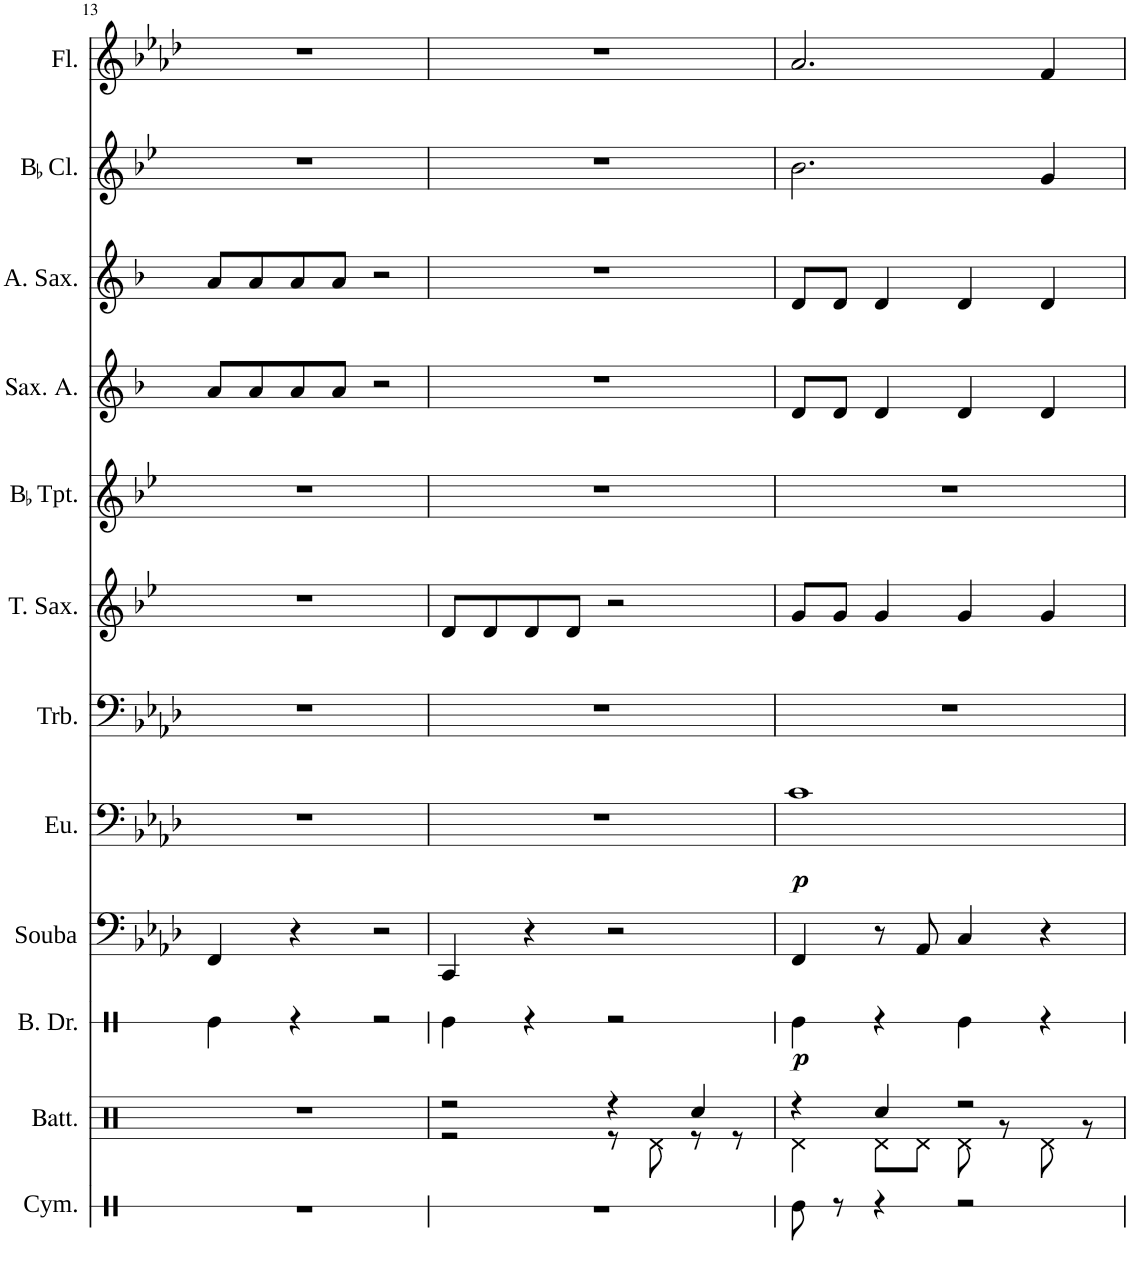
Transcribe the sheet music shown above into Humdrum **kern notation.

**kern	**kern	**dynam	**kern	**kern	**kern	**dynam	**kern	**kern	**kern	**kern	**kern	**kern	**kern
*part12	*part11	*part11	*part10	*part9	*part8	*part8	*part7	*part6	*part5	*part4	*part3	*part2	*part1
*staff12	*staff11	*staff11	*staff10	*staff9	*staff8	*staff8	*staff7	*staff6	*staff5	*staff4	*staff3	*staff2	*staff1
*I"Cymbal	*I"Batterie	*	*I"Bass Drum	*I"Souba	*I"Euphonium	*	*I"Trombone	*I"Tenor Saxophone	*I"BaccidentalFlat Trumpet	*I"Saxophone Alto	*I"Alto Saxophone	*I"BaccidentalFlat Clarinet	*I"Flute
*I'Cym.	*I'Batt.	*	*I'B. Dr.	*I'Souba	*I'Eu.	*	*I'Trb.	*I'T. Sax.	*I'BaccidentalFlat Tpt.	*I'Sax. A.	*I'A. Sax.	*I'BaccidentalFlat Cl.	*I'Fl.
!!LO:PB:g=z
*clefX	*clefX	*	*clefX	*clefF4	*clefF4	*	*clefF4	*clefG2	*clefG2	*clefG2	*clefG2	*clefG2	*clefG2
*	*	*	*	*	*	*	*	*Trd8c14	*Trd1c2	*Trd5c9	*Trd5c9	*Trd1c2	*
*k[]	*k[]	*	*k[]	*k[b-e-a-d-]	*k[b-e-a-d-]	*	*k[b-e-a-d-]	*k[b-e-]	*k[b-e-]	*k[b-]	*k[b-]	*k[b-e-]	*k[b-e-a-d-]
*M4/4	*M4/4	*	*M4/4	*M4/4	*M4/4	*	*M4/4	*M4/4	*M4/4	*M4/4	*M4/4	*M4/4	*M4/4
=13	=13	=13	=13	=13	=13	=13	=13	=13	=13	=13	=13	=13	=13
1r	1r	.	4Re\	4FF/	1r	.	1r	1r	1r	8a/L	8a/L	1r	1r
.	.	.	.	.	.	.	.	.	.	8a/	8a/	.	.
.	.	.	4r	4r	.	.	.	.	.	8a/	8a/	.	.
.	.	.	.	.	.	.	.	.	.	8a/J	8a/J	.	.
.	.	.	2r	2r	.	.	.	.	.	2r	2r	.	.
=14	=14	=14	=14	=14	=14	=14	=14	=14	=14	=14	=14	=14	=14
*	*^	*	*	*	*	*	*	*	*	*	*	*	*
1r	2r	2r	.	4Re\	4CC/	1r	.	1r	8d/L	1r	1r	1r	1r	1r
.	.	.	.	.	.	.	.	.	8d/	.	.	.	.	.
.	.	.	.	4r	4r	.	.	.	8d/	.	.	.	.	.
.	.	.	.	.	.	.	.	.	8d/J	.	.	.	.	.
.	4r	8r	.	2r	2r	.	.	.	2r	.	.	.	.	.
.	.	8Rd\	.	.	.	.	.	.	.	.	.	.	.	.
.	4Rcc/	8r	.	.	.	.	.	.	.	.	.	.	.	.
.	.	8r	.	.	.	.	.	.	.	.	.	.	.	.
=15	=15	=15	=15	=15	=15	=15	=15	=15	=15	=15	=15	=15	=15	=15
!	!	!	!LO:DY:a	!	!	!	!LO:DY:b	!	!	!	!	!	!	!
8Re\	4r	4Rd\	p	4Re\	4FF/	1c	p	1r	8g/L	1r	8d/L	8d/L	2.b-\	2.a-/
8r	.	.	.	.	.	.	.	.	8g/J	.	8d/J	8d/J	.	.
4r	4Rcc/	8Rd\L	.	4r	8r	.	.	.	4g/	.	4d/	4d/	.	.
.	.	8Rd\J	.	.	8AA-/	.	.	.	.	.	.	.	.	.
2r	2r	8Rd\	.	4Re\	4C/	.	.	.	4g/	.	4d/	4d/	.	.
.	.	8r	.	.	.	.	.	.	.	.	.	.	.	.
.	.	8Rd\	.	4r	4r	.	.	.	4g/	.	4d/	4d/	4g/	4f/
.	.	8r	.	.	.	.	.	.	.	.	.	.	.	.
*	*v	*v	*	*	*	*	*	*	*	*	*	*	*	*
=	=	=	=	=	=	=	=	=	=	=	=	=	=
*-	*-	*-	*-	*-	*-	*-	*-	*-	*-	*-	*-	*-	*-
